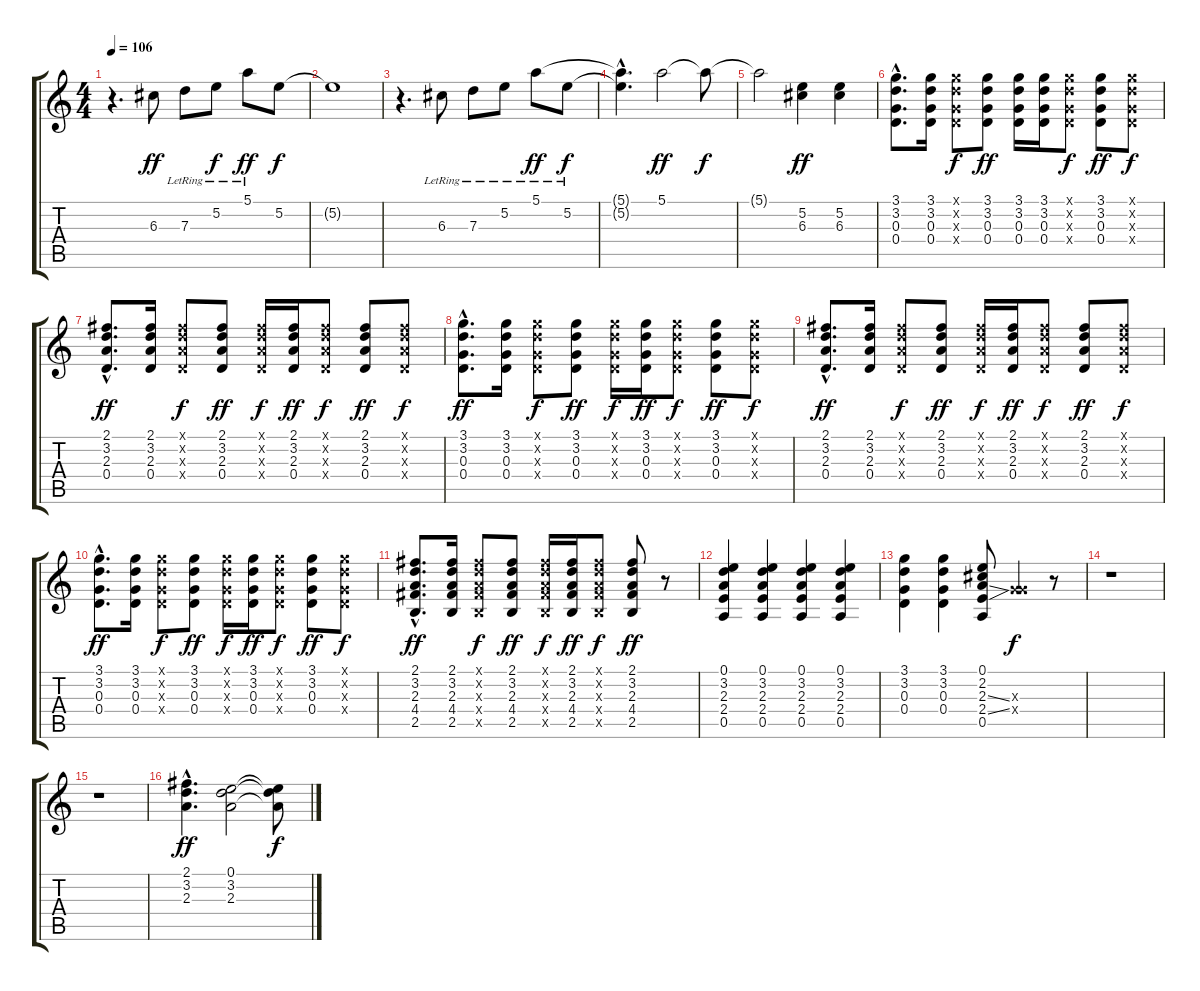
\track "" {instrument distortionguitar}
\staff {score tabs}
\tuning (E4 B3 G3 D3 A2 E2) {hide}
\ts (4 4)
\tempo 106
\clef g2
\ks c
r.4{d dy ff} 6.3.8 7.3{lr}.8 5.2{lr}.8{dy f} 5.1{lr}.8{dy ff} 5.2.8{dy f} |
5.2{t}.1 |
r.4{d} 6.3{lr}.8 7.3{lr}.8 5.2{lr}.8 5.1{lr}.8{dy ff} 5.2{lr}.8{dy f} |
(5.1{t} 5.2{hac t}).4{d} 5.1.2{dy ff} 5.1{t}.8{dy f} |
5.1{t}.2 (5.2 6.3).4{dy ff} (5.2 6.3).4 |
(3.1{hac} 3.2{hac} 0.3{hac} 0.4{hac}).8{d} (3.1 3.2 0.3 0.4).16 (3.1{x} 3.2{x} 0.3{x} 0.4{x}).8{dy f} (3.1 3.2 0.3 0.4).8{dy ff} (3.1 3.2 0.3 0.4).16 (3.1 3.2 0.3 0.4).16 (3.1{x} 3.2{x} 0.3{x} 0.4{x}).8{dy f} (3.1 3.2 0.3 0.4).8{dy ff} (3.1{x} 3.2{x} 0.3{x} 0.4{x}).8{dy f} |
(2.1{hac} 3.2{hac} 2.3{hac} 0.4{hac}).8{d dy ff} (2.1 3.2 2.3 0.4).16 (2.1{x} 3.2{x} 2.3{x} 0.4{x}).8{dy f} (2.1 3.2 2.3 0.4).8{dy ff} (2.1{x} 3.2{x} 2.3{x} 0.4{x}).16{dy f} (2.1 3.2 2.3 0.4).16{dy ff} (2.1{x} 3.2{x} 2.3{x} 0.4{x}).8{dy f} (2.1 3.2 2.3 0.4).8{dy ff} (2.1{x} 3.2{x} 2.3{x} 0.4{x}).8{dy f} |
(3.1{hac} 3.2{hac} 0.3{hac} 0.4{hac}).8{d dy ff} (3.1 3.2 0.3 0.4).16 (3.1{x} 3.2{x} 0.3{x} 0.4{x}).8{dy f} (3.1 3.2 0.3 0.4).8{dy ff} (3.1{x} 3.2{x} 0.3{x} 0.4{x}).16{dy f} (3.1 3.2 0.3 0.4).16{dy ff} (3.1{x} 3.2{x} 0.3{x} 0.4{x}).8{dy f} (3.1 3.2 0.3 0.4).8{dy ff} (3.1{x} 3.2{x} 0.3{x} 0.4{x}).8{dy f} |
(2.1{hac} 3.2{hac} 2.3{hac} 0.4{hac}).8{d dy ff} (2.1 3.2 2.3 0.4).16 (2.1{x} 3.2{x} 2.3{x} 0.4{x}).8{dy f} (2.1 3.2 2.3 0.4).8{dy ff} (2.1{x} 3.2{x} 2.3{x} 0.4{x}).16{dy f} (2.1 3.2 2.3 0.4).16{dy ff} (2.1{x} 3.2{x} 2.3{x} 0.4{x}).8{dy f} (2.1 3.2 2.3 0.4).8{dy ff} (2.1{x} 3.2{x} 2.3{x} 0.4{x}).8{dy f} |
(3.1{hac} 3.2{hac} 0.3{hac} 0.4{hac}).8{d dy ff} (3.1 3.2 0.3 0.4).16 (3.1{x} 3.2{x} 0.3{x} 0.4{x}).8{dy f} (3.1 3.2 0.3 0.4).8{dy ff} (3.1{x} 3.2{x} 0.3{x} 0.4{x}).16{dy f} (3.1 3.2 0.3 0.4).16{dy ff} (3.1{x} 3.2{x} 0.3{x} 0.4{x}).8{dy f} (3.1 3.2 0.3 0.4).8{dy ff} (3.1{x} 3.2{x} 0.3{x} 0.4{x}).8{dy f} |
(2.1{hac} 3.2{hac} 2.3{hac} 4.4{hac} 2.5{hac}).8{d dy ff} (2.1 3.2 2.3 4.4 2.5).16 (2.1{x} 3.2{x} 2.3{x} 4.4{x} 2.5{x}).8{dy f} (2.1 3.2 2.3 4.4 2.5).8{dy ff} (2.1{x} 3.2{x} 2.3{x} 4.4{x} 2.5{x}).16{dy f} (2.1 3.2 2.3 4.4 2.5).16{dy ff} (2.1{x} 3.2{x} 2.3{x} 4.4{x} 2.5{x}).8{dy f} (2.1 3.2 2.3 4.4 2.5).8{dy ff} r.8 |
(0.1 3.2 2.3 2.4 0.5).4 (0.1 3.2 2.3 2.4 0.5).4 (0.1 3.2 2.3 2.4 0.5).4 (0.1 3.2 2.3 2.4 0.5).4 |
(3.1 3.2 0.3 0.4).4 (3.1 3.2 0.3 0.4).4 (0.1 2.2 2.3{ss} 2.4{ss} 0.5).8 (0.3{x} 5.4{x}).4{dy f} r.8 |
r.1 |
r.1 |
(2.1{hac} 3.2{hac} 2.3{hac}).4{d dy ff} (0.1 3.2 2.3).2 (0.1{t} 3.2{t} 2.3{t}).8{dy f}
